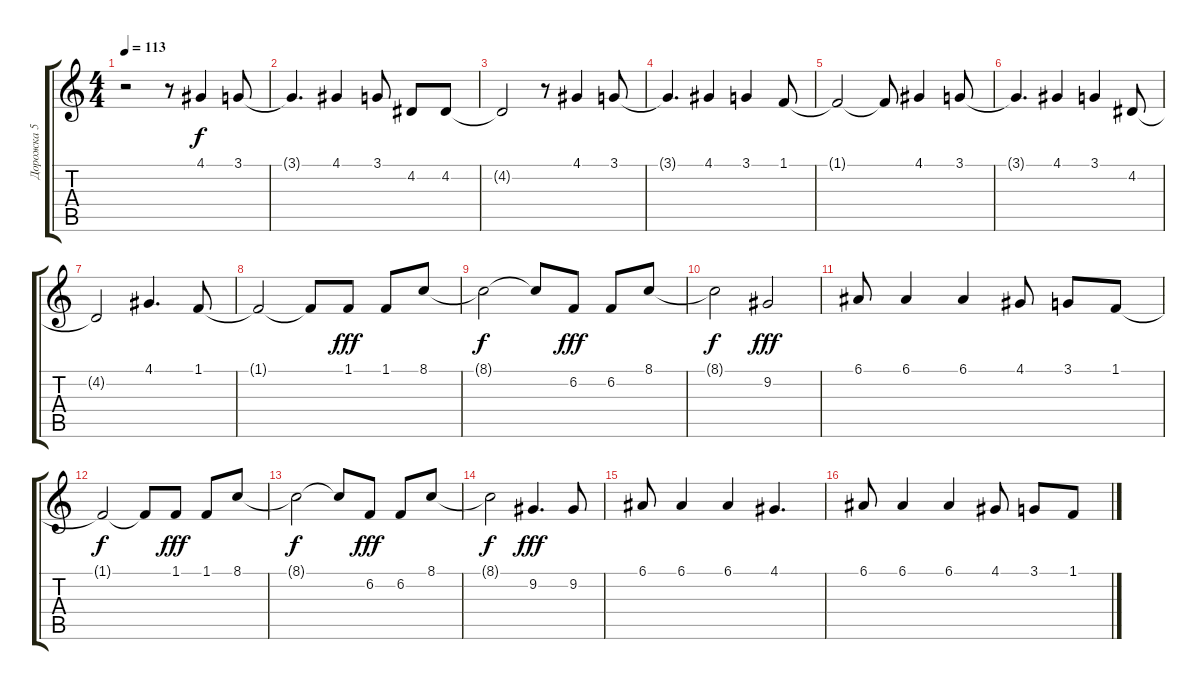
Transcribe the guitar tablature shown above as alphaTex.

\track ("Дорожка 5" "Дорожка 5") {instrument violin}
\staff {score tabs}
\tuning (E4 B3 G3 D3 A2 E2) {hide}
\ts (4 4)
\tempo 113
\clef g2
\ks c
r.2{dy mf} r.8 4.1.4{dy f} 3.1.8 |
3.1{t}.4{d} 4.1.4 3.1.8 4.2.8 4.2.8 |
4.2{t}.2 r.8 4.1.4 3.1.8 |
3.1{t}.4{d} 4.1.4 3.1.4 1.1.8 |
1.1{t}.2 1.1{t}.8 4.1.4 3.1.8 |
3.1{t}.4{d} 4.1.4 3.1.4 4.2.8 |
4.2{t}.2 4.1.4{d} 1.1.8 |
1.1{t}.2 1.1{t}.8 1.1.8{dy fff} 1.1.8 8.1.8 |
8.1{t}.2{dy f} 8.1{t}.8 6.2.8{dy fff} 6.2.8 8.1.8 |
8.1{t}.2{dy f} 9.2.2{dy fff} |
6.1.8 6.1.4 6.1.4 4.1.8 3.1.8 1.1.8 |
1.1{t}.2{dy f} 1.1{t}.8 1.1.8{dy fff} 1.1.8 8.1.8 |
8.1{t}.2{dy f} 8.1{t}.8 6.2.8{dy fff} 6.2.8 8.1.8 |
8.1{t}.2{dy f} 9.2.4{d dy fff} 9.2.8 |
6.1.8 6.1.4 6.1.4 4.1.4{d} |
6.1.8 6.1.4 6.1.4 4.1.8 3.1.8 1.1.8
